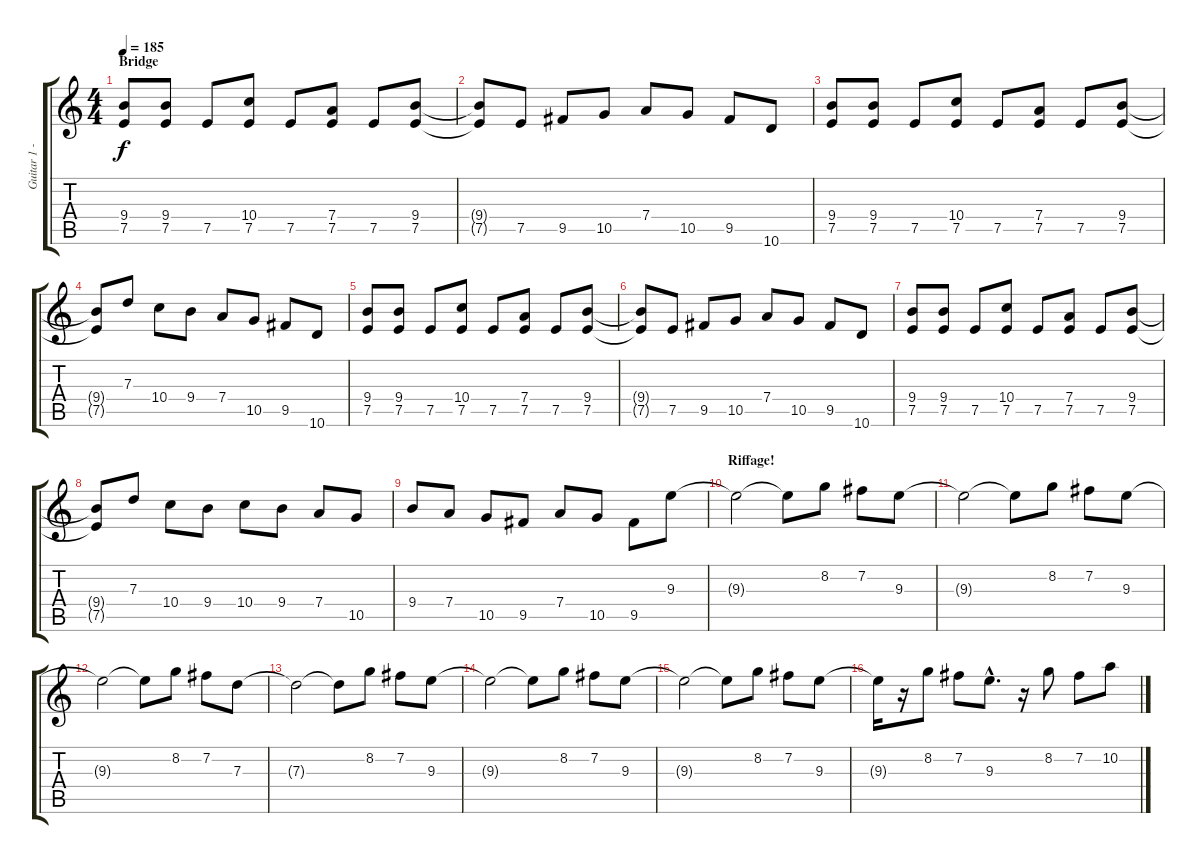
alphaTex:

\track ("Guitar 1 - Murray" "Guitar 1 -") {instrument distortionguitar}
\staff {score tabs}
\tuning (E4 B3 G3 D3 A2 E2) {hide}
\ts (4 4)
\section ("" "Bridge")
\tempo 185
\clef g2
\ks c
(9.4 7.5).8{dy f} (9.4 7.5).8 7.5.8 (10.4 7.5).8 7.5.8 (7.4 7.5).8 7.5.8 (9.4 7.5).8 |
(9.4{t} 7.5{t}).8 7.5.8 9.5.8 10.5.8 7.4.8 10.5.8 9.5.8 10.6.8 |
(9.4 7.5).8 (9.4 7.5).8 7.5.8 (10.4 7.5).8 7.5.8 (7.4 7.5).8 7.5.8 (9.4 7.5).8 |
(9.4{t} 7.5{t}).8 7.3.8 10.4.8 9.4.8 7.4.8 10.5.8 9.5.8 10.6.8 |
(9.4 7.5).8 (9.4 7.5).8 7.5.8 (10.4 7.5).8 7.5.8 (7.4 7.5).8 7.5.8 (9.4 7.5).8 |
(9.4{t} 7.5{t}).8 7.5.8 9.5.8 10.5.8 7.4.8 10.5.8 9.5.8 10.6.8 |
(9.4 7.5).8 (9.4 7.5).8 7.5.8 (10.4 7.5).8 7.5.8 (7.4 7.5).8 7.5.8 (9.4 7.5).8 |
(9.4{t} 7.5{t}).8 7.3.8 10.4.8 9.4.8 10.4.8 9.4.8 7.4.8 10.5.8 |
9.4.8 7.4.8 10.5.8 9.5.8 7.4.8 10.5.8 9.5.8 9.3.8{balance 16} |
\section ("" "Riffage!")
9.3{t}.2 9.3{t}.8 8.2.8 7.2.8 9.3.8 |
9.3{t}.2 9.3{t}.8 8.2.8 7.2.8 9.3.8 |
9.3{t}.2 9.3{t}.8 8.2.8 7.2.8 7.3.8 |
7.3{t}.2 7.3{t}.8 8.2.8 7.2.8 9.3.8 |
9.3{t}.2 9.3{t}.8 8.2.8 7.2.8 9.3.8 |
9.3{t}.2 9.3{t}.8 8.2.8 7.2.8 9.3.8 |
9.3{t}.16 r.16 8.2.8 7.2.8 9.3{hac}.8{d} r.16 8.2.8 7.2.8 10.2.8
